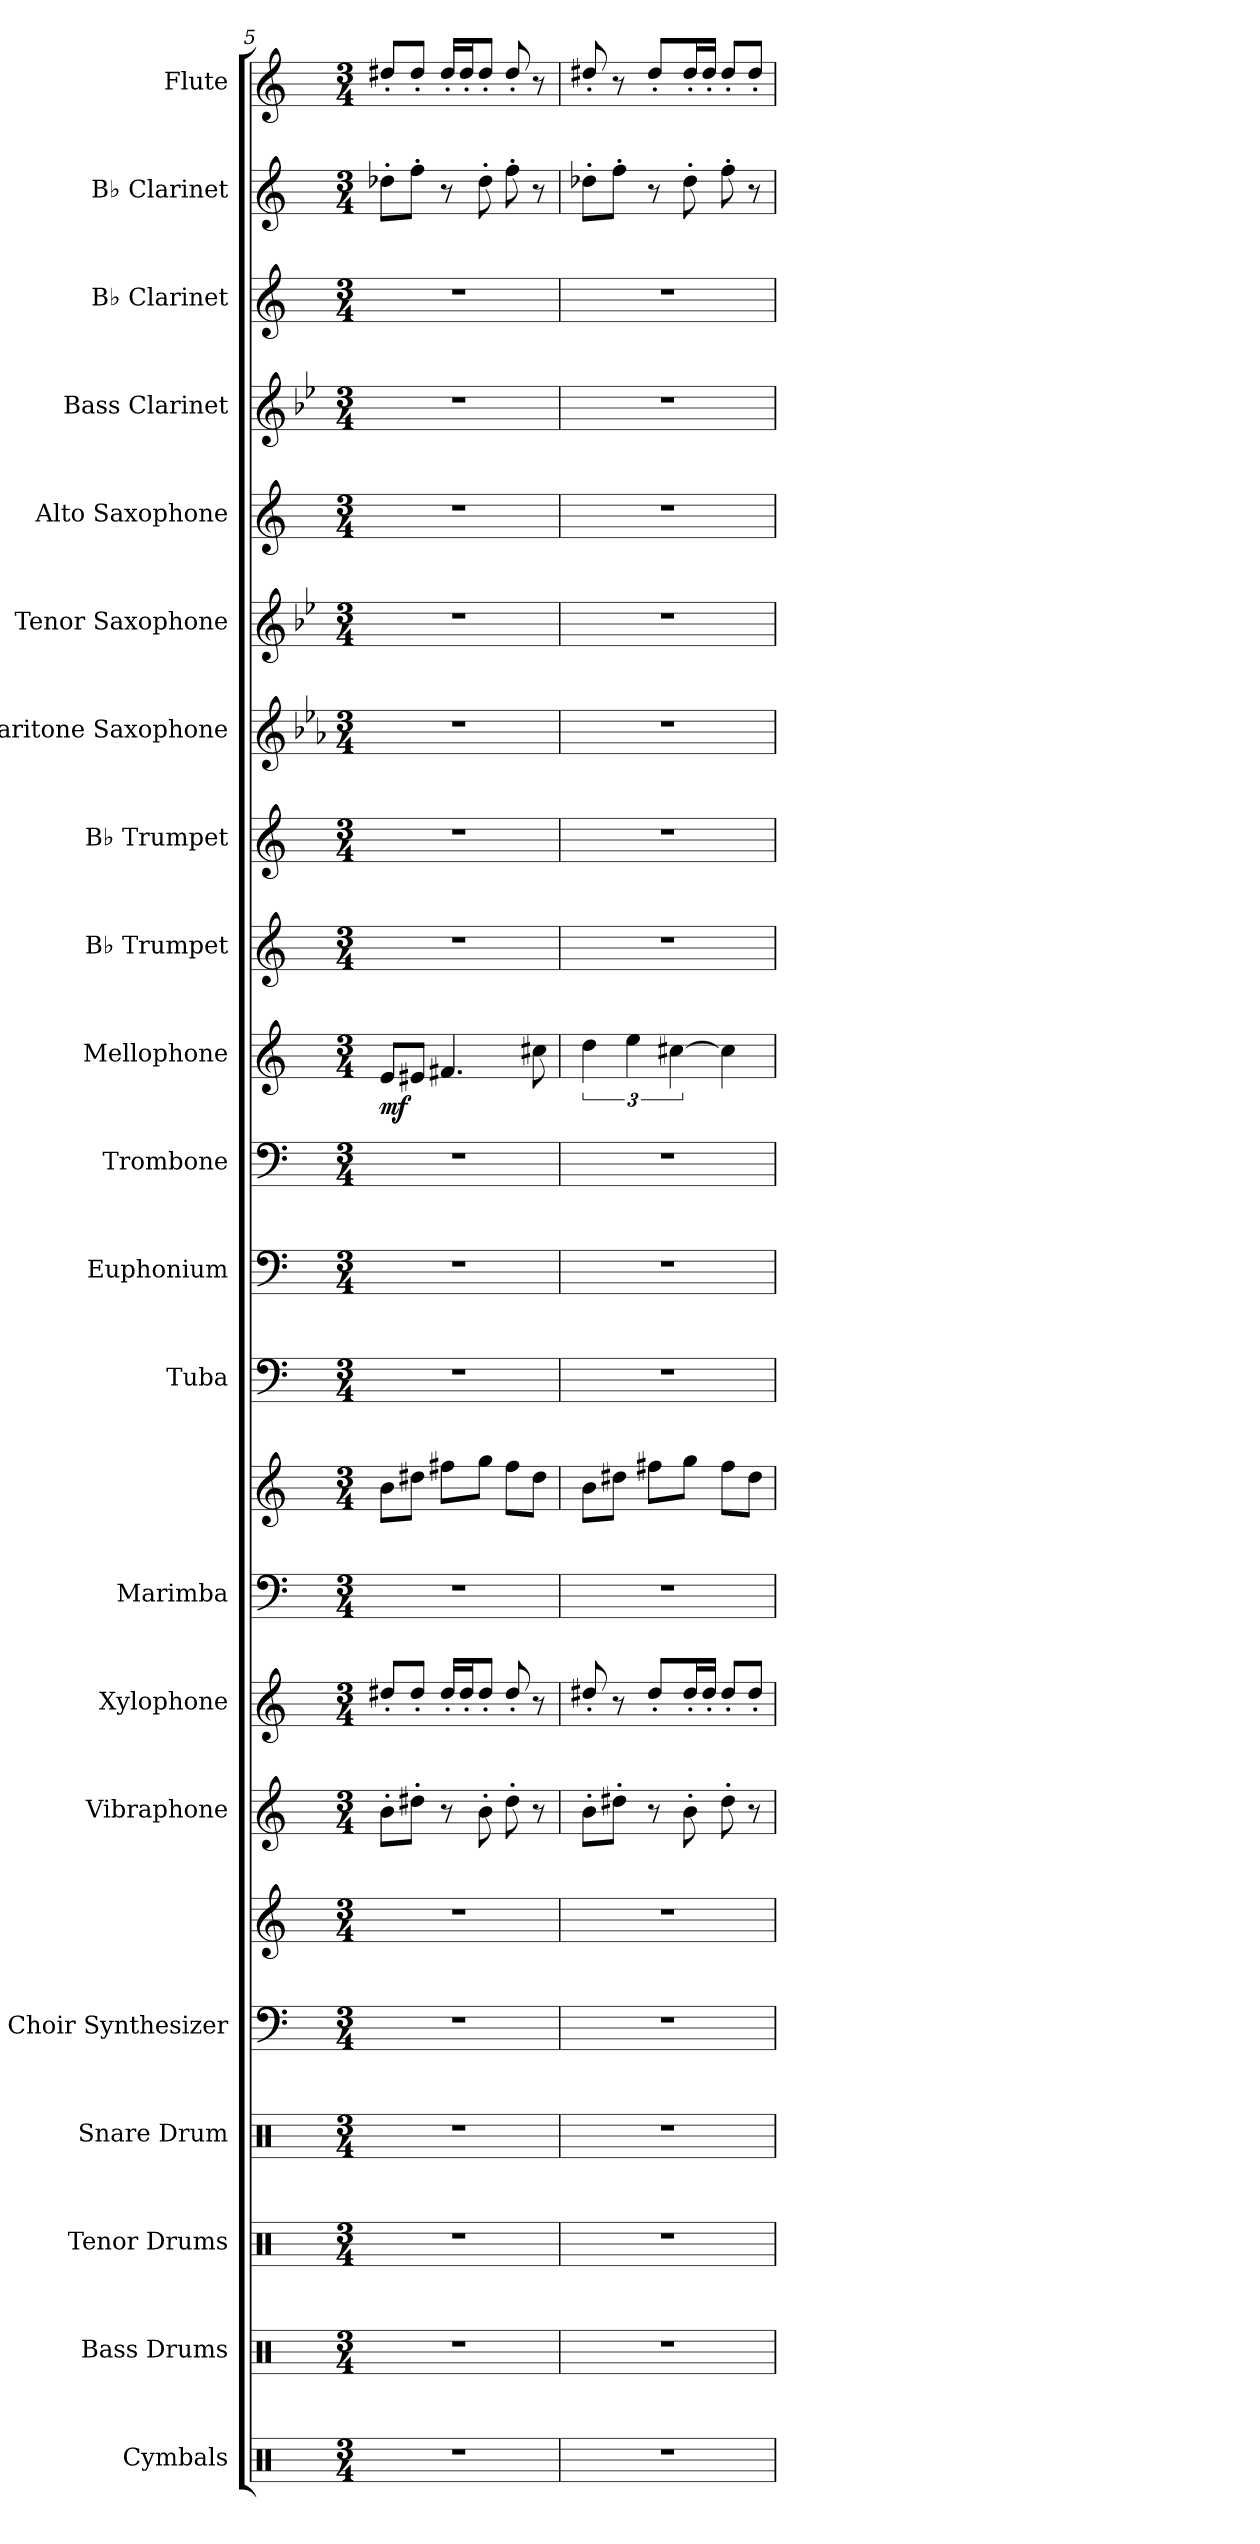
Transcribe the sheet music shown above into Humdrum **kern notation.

**kern	**kern	**kern	**kern	**kern	**kern	**kern	**kern	**kern	**kern	**kern	**kern	**kern	**kern	**dynam	**kern	**kern	**kern	**kern	**kern	**kern	**kern	**kern	**kern
*part21	*part20	*part19	*part18	*part17	*part17	*part16	*part15	*part14	*part14	*part13	*part12	*part11	*part10	*part10	*part9	*part8	*part7	*part6	*part5	*part4	*part3	*part2	*part1
*staff23	*staff22	*staff21	*staff20	*staff19	*staff18	*staff17	*staff16	*staff15	*staff14	*staff13	*staff12	*staff11	*staff10	*staff10	*staff9	*staff8	*staff7	*staff6	*staff5	*staff4	*staff3	*staff2	*staff1
*I"Cymbals	*I"Bass Drums	*I"Tenor Drums	*I"Snare Drum	*I"Choir Synthesizer	*	*I"Vibraphone	*I"Xylophone	*I"Marimba	*	*I"Tuba	*I"Euphonium	*I"Trombone	*I"Mellophone	*	*I"B♭ Trumpet	*I"B♭ Trumpet	*I"Baritone Saxophone	*I"Tenor Saxophone	*I"Alto Saxophone	*I"Bass Clarinet	*I"B♭ Clarinet	*I"B♭ Clarinet	*I"Flute
*I'Cym.	*I'B.D.	*I'T.D.	*I'S.D.	*I'Synth.	*	*I'Vib.	*I'Xyl.	*I'Mrm.	*	*I'Tba.	*I'Euph.	*I'Tbn.	*I'Mello.	*	*I'B♭ Tpt.	*I'B♭ Tpt.	*I'Bar. Sax.	*I'T. Sax.	*I'A. Sax.	*I'B. Cl.	*I'B♭ Cl.	*I'B♭ Cl.	*I'Fl.
*clefX	*clefX	*clefX	*clefX	*clefF4	*clefG2	*clefG2	*clefG2	*clefF4	*clefG2	*clefF4	*clefF4	*clefF4	*clefG2	*	*clefG2	*clefG2	*clefG2	*clefG2	*clefG2	*clefG2	*clefG2	*clefG2	*clefG2
*	*	*	*	*	*	*	*ITrd-7c-12	*	*	*	*	*	*ITrd4c7	*	*ITrd1c2	*ITrd1c2	*ITrd12c21	*ITrd8c14	*ITrd5c9	*ITrd8c14	*ITrd1c2	*ITrd1c2	*
*k[]	*k[]	*k[]	*k[]	*k[]	*k[]	*k[]	*k[]	*k[]	*k[]	*k[]	*k[]	*k[]	*k[b-]	*	*k[b-e-]	*k[b-e-]	*k[b-e-a-]	*k[b-e-]	*k[b-e-a-]	*k[b-e-]	*k[b-e-]	*k[b-e-]	*k[]
*M3/4	*M3/4	*M3/4	*M3/4	*M3/4	*M3/4	*M3/4	*M3/4	*M3/4	*M3/4	*M3/4	*M3/4	*M3/4	*M3/4	*	*M3/4	*M3/4	*M3/4	*M3/4	*M3/4	*M3/4	*M3/4	*M3/4	*M3/4
=5	=5	=5	=5	=5	=5	=5	=5	=5	=5	=5	=5	=5	=5	=5	=5	=5	=5	=5	=5	=5	=5	=5	=5
!	!	!	!	!	!	!	!	!	!	!	!	!	!	!LO:DY:b	!	!	!	!	!	!	!	!	!
2.r	2.r	2.r	2.r	2.r	2.r	8b'\L	8ddd#X'/L	2.r	8b\L	2.r	2.r	2.r	8A/L	mf	2.r	2.r	2.r	2.r	2.r	2.r	2.r	8cc-X'\L	8dd#X'/L
.	.	.	.	.	.	8dd#X'\J	8ddd#'/J	.	8dd#X\J	.	.	.	8A#X/J	.	.	.	.	.	.	.	.	8ee-'\J	8dd#'/J
.	.	.	.	.	.	8r	16ddd#'/LL	.	8ff#X\L	.	.	.	4.Bn/	.	.	.	.	.	.	.	.	8r	16dd#'/LL
.	.	.	.	.	.	.	16ddd#'/J	.	.	.	.	.	.	.	.	.	.	.	.	.	.	.	16dd#'/J
.	.	.	.	.	.	8b'\	8ddd#'/J	.	8gg\J	.	.	.	.	.	.	.	.	.	.	.	.	8cc-'\	8dd#'/J
.	.	.	.	.	.	8dd#'\	8ddd#'/	.	8ff#\L	.	.	.	.	.	.	.	.	.	.	.	.	8ee-'\	8dd#'/
.	.	.	.	.	.	8r	8r	.	8dd#\J	.	.	.	8f#X\	.	.	.	.	.	.	.	.	8r	8r
=6	=6	=6	=6	=6	=6	=6	=6	=6	=6	=6	=6	=6	=6	=6	=6	=6	=6	=6	=6	=6	=6	=6	=6
2.r	2.r	2.r	2.r	2.r	2.r	8b'\L	8ddd#X'/	2.r	8b\L	2.r	2.r	2.r	6g\	.	2.r	2.r	2.r	2.r	2.r	2.r	2.r	8cc-X'\L	8dd#X'/
.	.	.	.	.	.	8dd#X'\J	8r	.	8dd#X\J	.	.	.	.	.	.	.	.	.	.	.	.	8ee-'\J	8r
.	.	.	.	.	.	.	.	.	.	.	.	.	6a\	.	.	.	.	.	.	.	.	.	.
.	.	.	.	.	.	8r	8ddd#'/L	.	8ff#X\L	.	.	.	.	.	.	.	.	.	.	.	.	8r	8dd#'/L
.	.	.	.	.	.	.	.	.	.	.	.	.	[6f#X\	.	.	.	.	.	.	.	.	.	.
.	.	.	.	.	.	8b'\	16ddd#'/L	.	8gg\J	.	.	.	.	.	.	.	.	.	.	.	.	8cc-'\	16dd#'/L
.	.	.	.	.	.	.	16ddd#'/JJ	.	.	.	.	.	.	.	.	.	.	.	.	.	.	.	16dd#'/JJ
.	.	.	.	.	.	8dd#'\	8ddd#'/L	.	8ff#\L	.	.	.	4f#\]	.	.	.	.	.	.	.	.	8ee-'\	8dd#'/L
.	.	.	.	.	.	8r	8ddd#'/J	.	8dd#\J	.	.	.	.	.	.	.	.	.	.	.	.	8r	8dd#'/J
=	=	=	=	=	=	=	=	=	=	=	=	=	=	=	=	=	=	=	=	=	=	=	=
*-	*-	*-	*-	*-	*-	*-	*-	*-	*-	*-	*-	*-	*-	*-	*-	*-	*-	*-	*-	*-	*-	*-	*-
